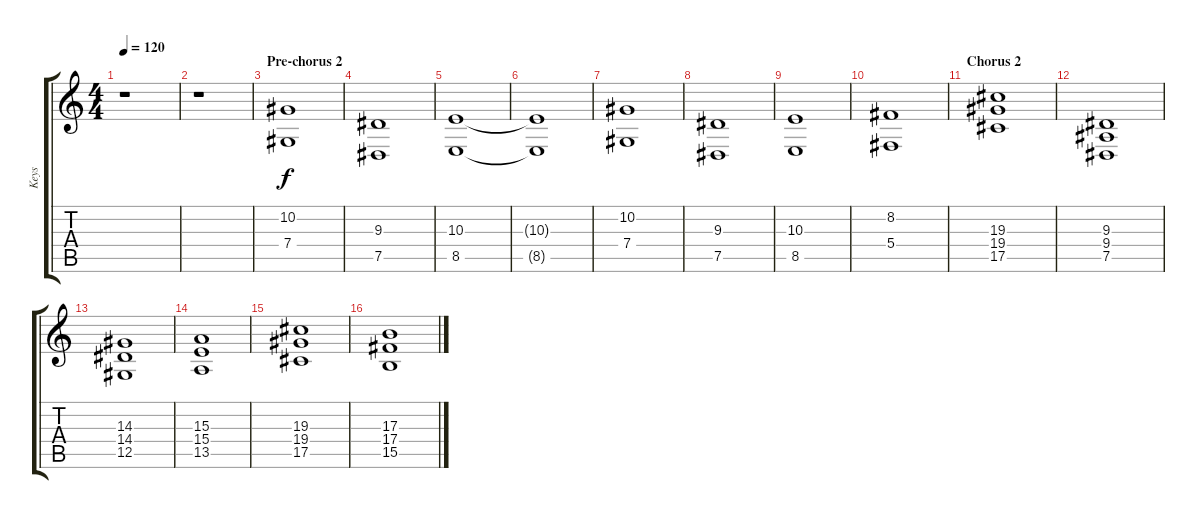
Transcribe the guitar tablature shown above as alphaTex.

\track ("Keys" "Keys") {instrument stringensemble1}
\staff {score tabs}
\tuning (Eb4 Bb3 Gb3 Db3 Ab2 Eb2) {hide}
\ts (4 4)
\tempo 120
\clef g2
\ks c
r.1{dy f} |
r.1 |
\section ("" "Pre-chorus 2")
(10.2 7.4).1 |
(9.3 7.5).1 |
(10.3 8.5).1 |
(10.3{t} 8.5{t}).1 |
(10.2 7.4).1 |
(9.3 7.5).1 |
(10.3 8.5).1 |
(8.2 5.4).1 |
\section ("" "Chorus 2")
(19.3 19.4 17.5).1 |
(9.3 9.4 7.5).1 |
(14.3 14.4 12.5).1 |
(15.3 15.4 13.5).1 |
(19.3 19.4 17.5).1 |
(17.3 17.4 15.5).1
